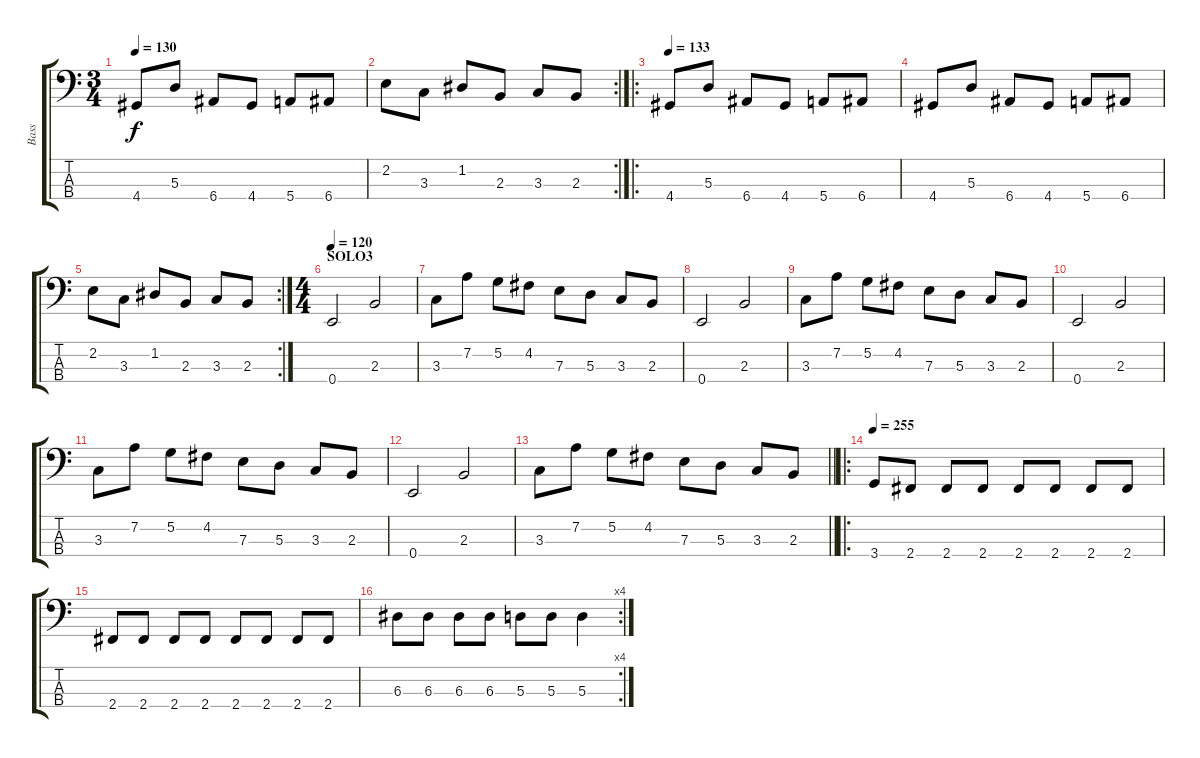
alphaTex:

\track ("Bass" "Bass") {instrument electricbassfinger}
\staff {score tabs}
\tuning (G2 D2 A1 E1) {hide}
\ts (3 4)
\tempo 130
\clef f4
\ks c
4.4.8{dy f} 5.3.8 6.4.8 4.4.8 5.4.8 6.4.8 |
\rc 2
2.2.8 3.3.8 1.2.8 2.3.8 3.3.8 2.3.8 |
\ro
\tempo 133
4.4.8 5.3.8 6.4.8 4.4.8 5.4.8 6.4.8 |
4.4.8 5.3.8 6.4.8 4.4.8 5.4.8 6.4.8 |
\rc 2
2.2.8 3.3.8 1.2.8 2.3.8 3.3.8 2.3.8 |
\ts (4 4)
\section ("" "SOLO3")
\tempo 120
0.4.2 2.3.2 |
3.3.8 7.2.8 5.2.8 4.2.8 7.3.8 5.3.8 3.3.8 2.3.8 |
0.4.2 2.3.2 |
3.3.8 7.2.8 5.2.8 4.2.8 7.3.8 5.3.8 3.3.8 2.3.8 |
0.4.2 2.3.2 |
3.3.8 7.2.8 5.2.8 4.2.8 7.3.8 5.3.8 3.3.8 2.3.8 |
0.4.2 2.3.2 |
\barLineRight lightlight
3.3.8 7.2.8 5.2.8 4.2.8 7.3.8 5.3.8 3.3.8 2.3.8 |
\ro
\tempo 255
3.4.8 2.4.8 2.4.8 2.4.8 2.4.8 2.4.8 2.4.8 2.4.8 |
2.4.8 2.4.8 2.4.8 2.4.8 2.4.8 2.4.8 2.4.8 2.4.8 |
\rc 4
6.3.8 6.3.8 6.3.8 6.3.8 5.3.8 5.3.8 5.3.4
